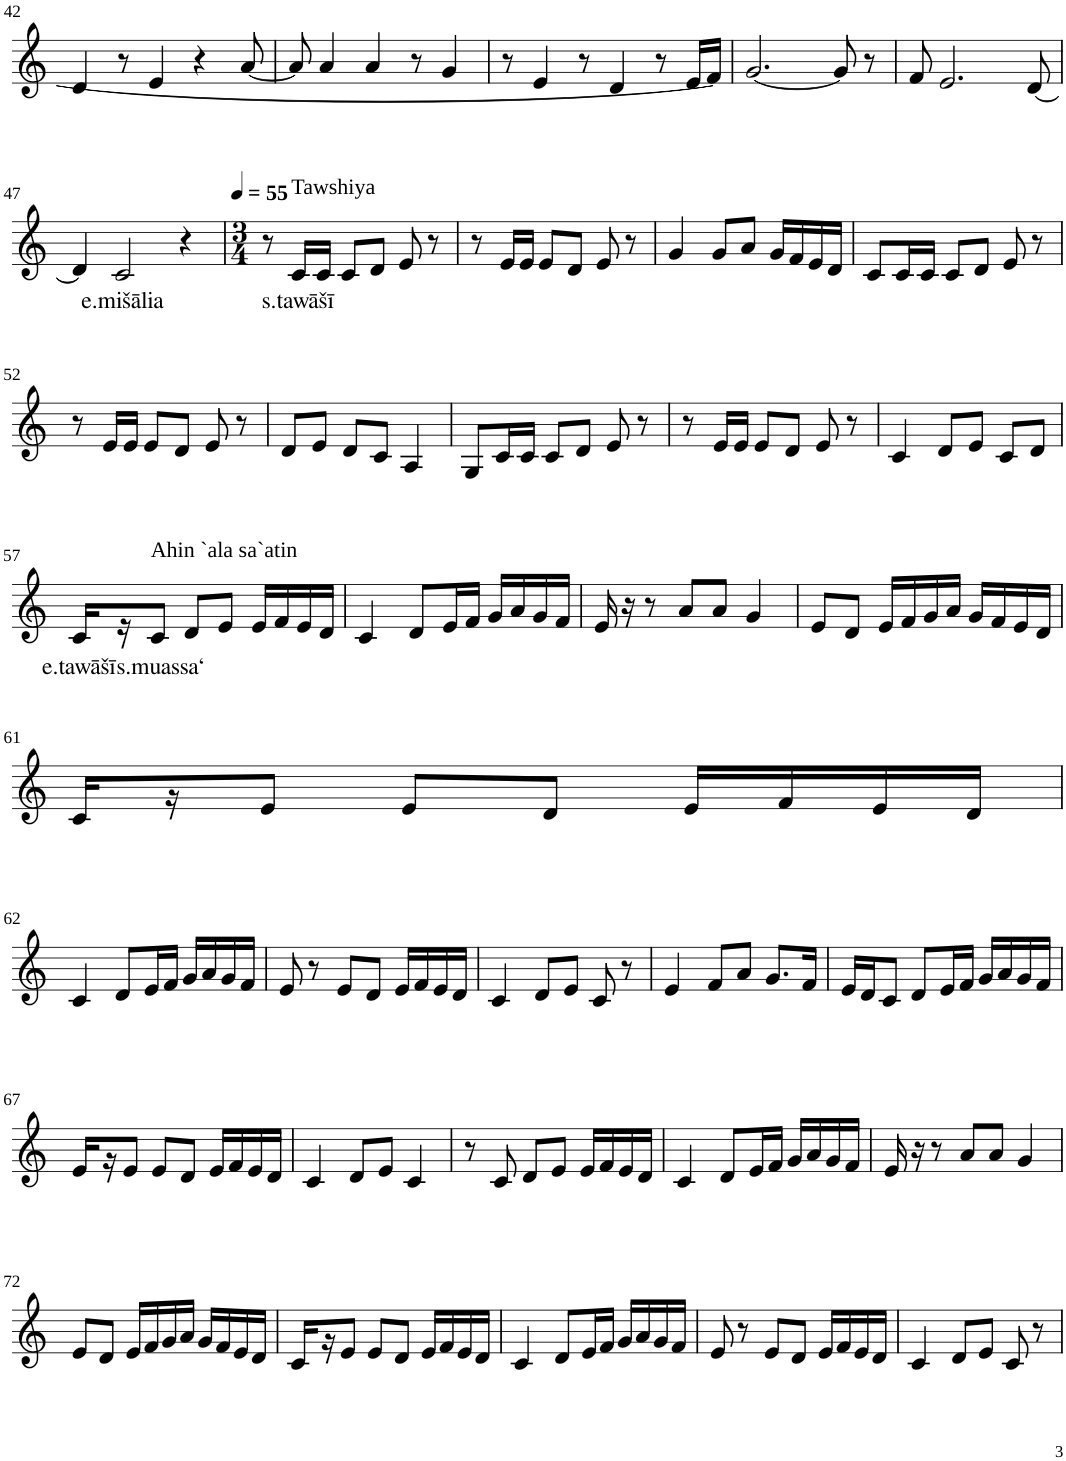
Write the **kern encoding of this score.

**kern	**text
*part1	*part1
*staff1	*staff1
*I"Violin	*
!!LO:PB:g=z
*clefG2	*
*k[]	*
*M4/4	*
=42	=42
4d/	.
8r	.
4e/	.
4r	.
[8a/	.
=43	=43
8a/]	.
4a/	.
4a/	.
8r	.
4g/	.
=44	=44
8r	.
4e/	.
8r	.
4d/	.
8r	.
16e/LL	.
16f/JJ]	.
=45	=45
[2.g/	.
8g/]	.
8r	.
=46	=46
8f/	.
2.e/	.
[8d/	.
!!LO:LB:g=z
=47	=47
4d/]	.
!	!LO:LY:b
2c/	e.mišālia
4r	.
=48	=48
*M3/4	*
*MM55	*
8r	.
!LO:TX:a:t=Tawshiya	!
!	!LO:LY:b
16c/LL	s.tawāšī
16c/JJ	.
8c/L	.
8d/J	.
8e/	.
8r	.
=49	=49
8r	.
16e/LL	.
16e/JJ	.
8e/L	.
8d/J	.
8e/	.
8r	.
=50	=50
4g/	.
8g/L	.
8a/J	.
16g/LL	.
16f/	.
16e/	.
16d/JJ	.
=51	=51
8c/L	.
16c/L	.
16c/JJ	.
8c/L	.
8d/J	.
8e/	.
8r	.
!!LO:LB:g=z
=52	=52
8r	.
16e/LL	.
16e/JJ	.
8e/L	.
8d/J	.
8e/	.
8r	.
=53	=53
8d/L	.
8e/J	.
8d/L	.
8c/J	.
4A/	.
=54	=54
8G/L	.
16c/L	.
16c/JJ	.
8c/L	.
8d/J	.
8e/	.
8r	.
=55	=55
8r	.
16e/LL	.
16e/JJ	.
8e/L	.
8d/J	.
8e/	.
8r	.
=56	=56
4c/	.
8d/L	.
8e/J	.
8c/L	.
8d/J	.
!!LO:LB:g=z
=57	=57
!	!LO:LY:b
16c/LL	e.tawāšī
16r	.
!LO:TX:a:t=Ahin `ala sa`atin	!
!	!LO:LY:b
8c/J	s.muassa‘
8d/L	.
8e/J	.
16e/LL	.
16f/	.
16e/	.
16d/JJ	.
=58	=58
4c/	.
8d/L	.
16e/L	.
16f/JJ	.
16g/LL	.
16a/	.
16g/	.
16f/JJ	.
=59	=59
16e/	.
16r	.
8r	.
8a/L	.
8a/J	.
4g/	.
=60	=60
8e/L	.
8d/J	.
16e/LL	.
16f/	.
16g/	.
16a/JJ	.
16g/LL	.
16f/	.
16e/	.
16d/JJ	.
!!LO:LB:g=z
=61	=61
16c/LL	.
16r	.
8e/J	.
8e/L	.
8d/J	.
16e/LL	.
16f/	.
16e/	.
16d/JJ	.
!!LO:LB:g=z
=62	=62
4c/	.
8d/L	.
16e/L	.
16f/JJ	.
16g/LL	.
16a/	.
16g/	.
16f/JJ	.
=63	=63
8e/	.
8r	.
8e/L	.
8d/J	.
16e/LL	.
16f/	.
16e/	.
16d/JJ	.
=64	=64
4c/	.
8d/L	.
8e/J	.
8c/	.
8r	.
=65	=65
4e/	.
8f/L	.
8a/J	.
8.g/L	.
16f/Jk	.
=66	=66
16e/LL	.
16d/J	.
8c/J	.
8d/L	.
16e/L	.
16f/JJ	.
16g/LL	.
16a/	.
16g/	.
16f/JJ	.
!!LO:LB:g=z
=67	=67
16e/LL	.
16r	.
8e/J	.
8e/L	.
8d/J	.
16e/LL	.
16f/	.
16e/	.
16d/JJ	.
=68	=68
4c/	.
8d/L	.
8e/J	.
4c/	.
=69	=69
8r	.
8c/	.
8d/L	.
8e/J	.
16e/LL	.
16f/	.
16e/	.
16d/JJ	.
=70	=70
4c/	.
8d/L	.
16e/L	.
16f/JJ	.
16g/LL	.
16a/	.
16g/	.
16f/JJ	.
=71	=71
16e/	.
16r	.
8r	.
8a/L	.
8a/J	.
4g/	.
!!LO:LB:g=z
=72	=72
8e/L	.
8d/J	.
16e/LL	.
16f/	.
16g/	.
16a/JJ	.
16g/LL	.
16f/	.
16e/	.
16d/JJ	.
=73	=73
16c/LL	.
16r	.
8e/J	.
8e/L	.
8d/J	.
16e/LL	.
16f/	.
16e/	.
16d/JJ	.
=74	=74
4c/	.
8d/L	.
16e/L	.
16f/JJ	.
16g/LL	.
16a/	.
16g/	.
16f/JJ	.
=75	=75
8e/	.
8r	.
8e/L	.
8d/J	.
16e/LL	.
16f/	.
16e/	.
16d/JJ	.
=76	=76
4c/	.
8d/L	.
8e/J	.
8c/	.
8r	.
=	=
*-	*-
